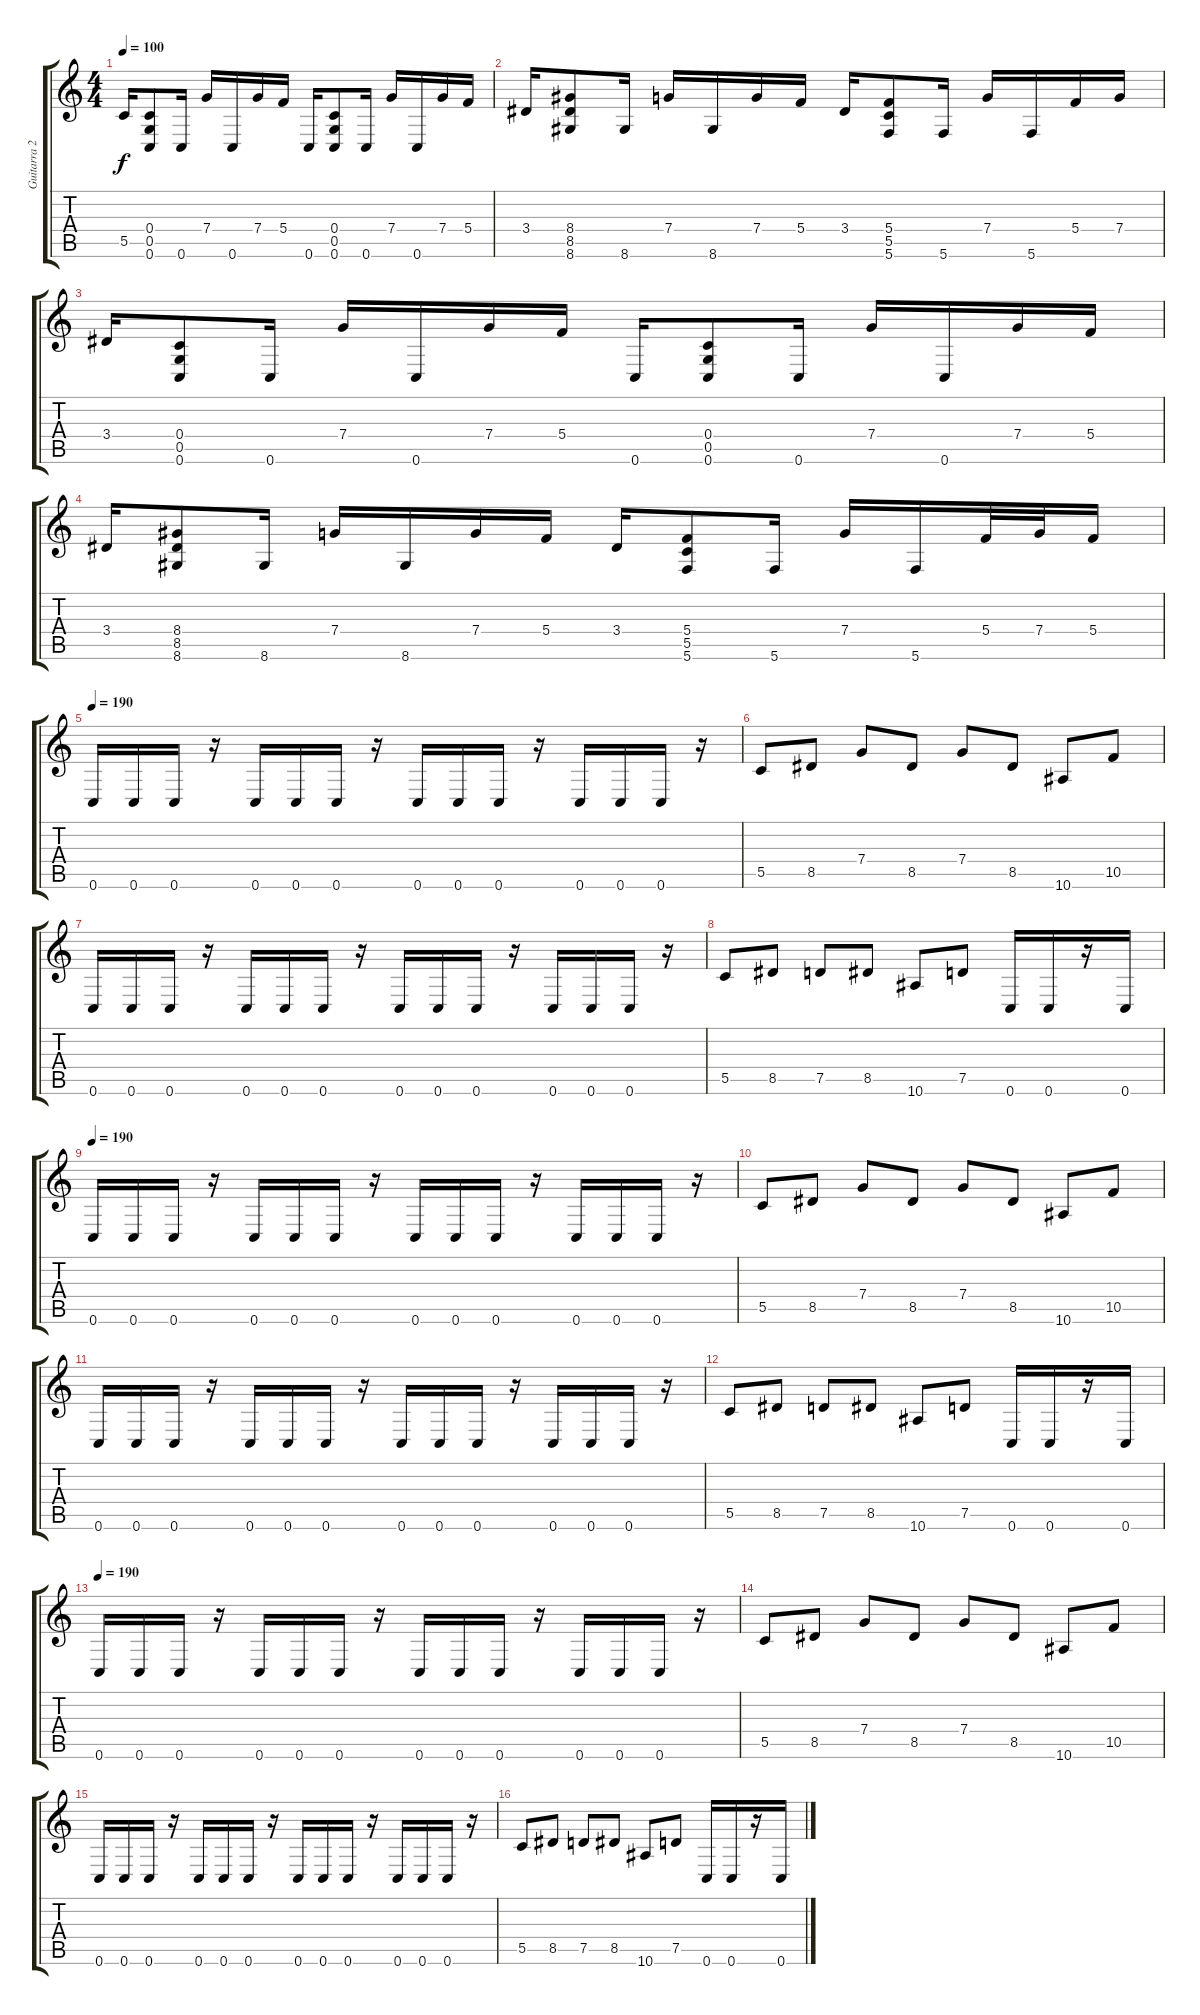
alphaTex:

\track ("Guitarra 2" "Guitarra 2") {instrument distortionguitar}
\staff {score tabs}
\tuning (D4 A3 F3 C3 G2 C2) {hide}
\ts (4 4)
\tempo 100
\clef g2
\ks c
5.5.16{dy f} (0.4 0.5 0.6).8 0.6.16 7.4.16 0.6.16 7.4.16 5.4.16 0.6.16 (0.4 0.5 0.6).8 0.6.16 7.4.16 0.6.16 7.4.16 5.4.16 |
3.4.16 (8.4 8.5 8.6).8 8.6.16 7.4.16 8.6.16 7.4.16 5.4.16 3.4.16 (5.4 5.5 5.6).8 5.6.16 7.4.16 5.6.16 5.4.16 7.4.16 |
3.4.16 (0.4 0.5 0.6).8 0.6.16 7.4.16 0.6.16 7.4.16 5.4.16 0.6.16 (0.4 0.5 0.6).8 0.6.16 7.4.16 0.6.16 7.4.16 5.4.16 |
3.4.16 (8.4 8.5 8.6).8 8.6.16 7.4.16 8.6.16 7.4.16 5.4.16 3.4.16 (5.4 5.5 5.6).8 5.6.16 7.4.16 5.6.16 5.4.32 7.4.32 5.4.16 |
\tempo 190
0.6.16 0.6.16 0.6.16 r.16 0.6.16 0.6.16 0.6.16 r.16 0.6.16 0.6.16 0.6.16 r.16 0.6.16 0.6.16 0.6.16 r.16 |
5.5.8 8.5.8 7.4.8 8.5.8 7.4.8 8.5.8 10.6.8 10.5.8 |
0.6.16 0.6.16 0.6.16 r.16 0.6.16 0.6.16 0.6.16 r.16 0.6.16 0.6.16 0.6.16 r.16 0.6.16 0.6.16 0.6.16 r.16 |
5.5.8 8.5.8 7.5.8 8.5.8 10.6.8 7.5.8 0.6.16 0.6.16 r.16 0.6.16 |
\tempo 190
0.6.16 0.6.16 0.6.16 r.16 0.6.16 0.6.16 0.6.16 r.16 0.6.16 0.6.16 0.6.16 r.16 0.6.16 0.6.16 0.6.16 r.16 |
5.5.8 8.5.8 7.4.8 8.5.8 7.4.8 8.5.8 10.6.8 10.5.8 |
0.6.16 0.6.16 0.6.16 r.16 0.6.16 0.6.16 0.6.16 r.16 0.6.16 0.6.16 0.6.16 r.16 0.6.16 0.6.16 0.6.16 r.16 |
5.5.8 8.5.8 7.5.8 8.5.8 10.6.8 7.5.8 0.6.16 0.6.16 r.16 0.6.16 |
\tempo 190
0.6.16 0.6.16 0.6.16 r.16 0.6.16 0.6.16 0.6.16 r.16 0.6.16 0.6.16 0.6.16 r.16 0.6.16 0.6.16 0.6.16 r.16 |
5.5.8 8.5.8 7.4.8 8.5.8 7.4.8 8.5.8 10.6.8 10.5.8 |
0.6.16 0.6.16 0.6.16 r.16 0.6.16 0.6.16 0.6.16 r.16 0.6.16 0.6.16 0.6.16 r.16 0.6.16 0.6.16 0.6.16 r.16 |
5.5.8 8.5.8 7.5.8 8.5.8 10.6.8 7.5.8 0.6.16 0.6.16 r.16 0.6.16
